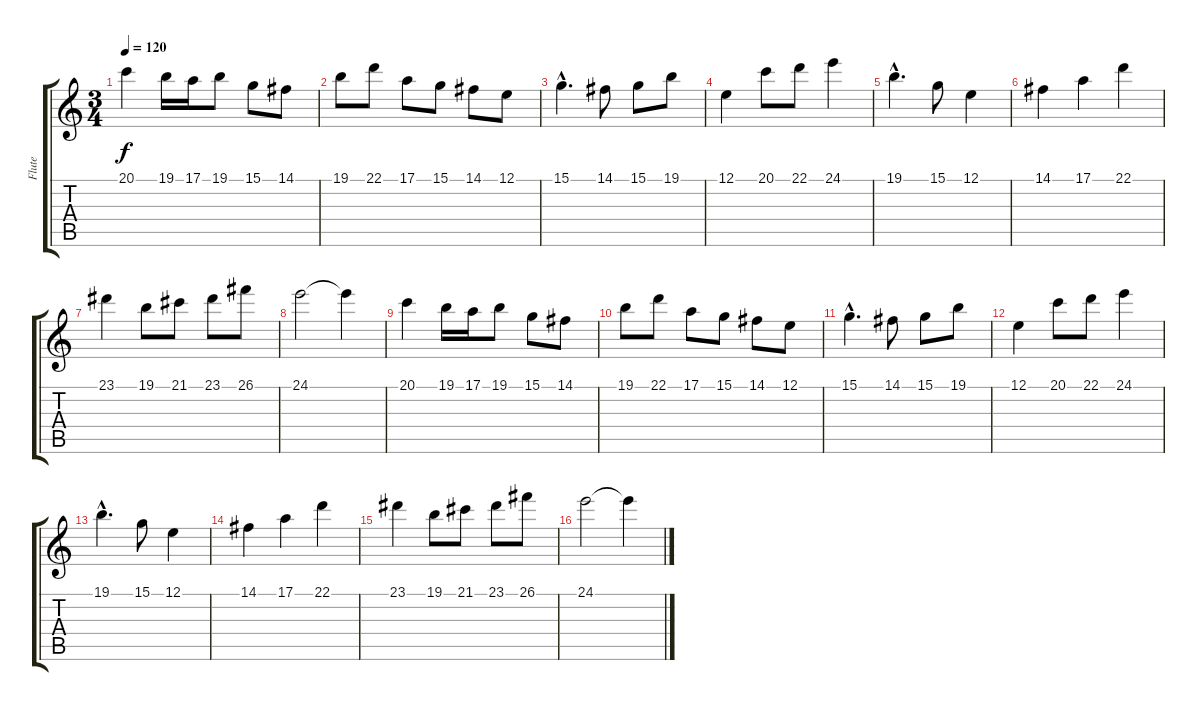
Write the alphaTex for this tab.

\track ("Flute" "Flute") {instrument flute}
\staff {score tabs}
\tuning (E4 B3 G3 D3 A2 E2) {hide}
\ts (3 4)
\tempo 120
\clef g2
\ks c
20.1.4{dy f} 19.1.16 17.1.16 19.1.8 15.1.8 14.1.8 |
19.1.8 22.1.8 17.1.8 15.1.8 14.1.8 12.1.8 |
15.1{hac}.4{d} 14.1.8 15.1.8 19.1.8 |
12.1.4 20.1.8 22.1.8 24.1.4 |
19.1{hac}.4{d} 15.1.8 12.1.4 |
14.1.4 17.1.4 22.1.4 |
23.1.4 19.1.8 21.1.8 23.1.8 26.1.8 |
24.1.2 24.1{t}.4 |
20.1.4 19.1.16 17.1.16 19.1.8 15.1.8 14.1.8 |
19.1.8 22.1.8 17.1.8 15.1.8 14.1.8 12.1.8 |
15.1{hac}.4{d} 14.1.8 15.1.8 19.1.8 |
12.1.4 20.1.8 22.1.8 24.1.4 |
19.1{hac}.4{d} 15.1.8 12.1.4 |
14.1.4 17.1.4 22.1.4 |
23.1.4 19.1.8 21.1.8 23.1.8 26.1.8 |
24.1.2 24.1{t}.4
